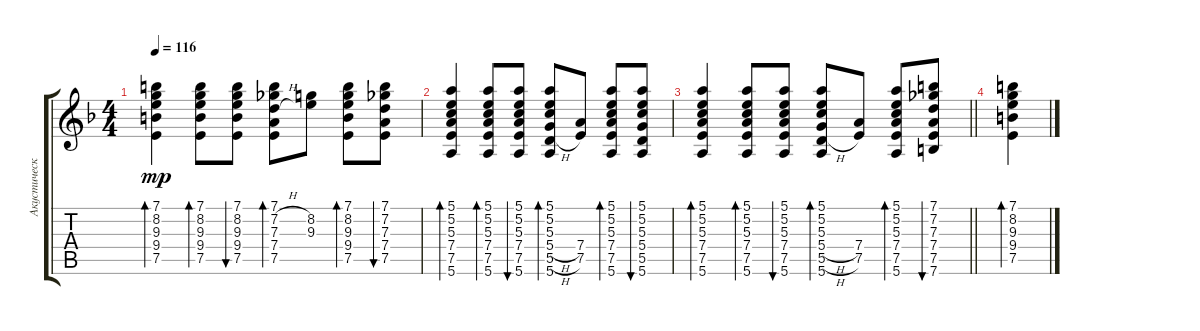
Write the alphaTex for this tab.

\track ("Акустическая Гитара" "Акустическ") {instrument acousticguitarsteel}
\staff {score tabs}
\tuning (E4 B3 G3 D3 A2 E2) {hide}
\ts (4 4)
\tempo 116
\clef g2
\ks dminor
(7.1 8.2 9.3 9.4 7.5).4{bd 60 dy mp} (7.1 8.2 9.3 9.4 7.5).8{bd 60} (7.1 8.2 9.3 9.4 7.5).8{bu 60} (7.1 7.2{h} 7.3{h} 7.4 7.5).8{bd 60} (8.2 9.3).8 (7.1 8.2 9.3 9.4 7.5).8{bd 60} (7.1 7.2 7.3 7.4 7.5).8{bu 60} |
(5.1 5.2 5.3 7.4 7.5 5.6).4{bd 60} (5.1 5.2 5.3 7.4 7.5 5.6).8{bd 60} (5.1 5.2 5.3 7.4 7.5 5.6).8{bu 60} (5.1 5.2 5.3 5.4{h} 5.5{h} 5.6).8{bd 60} (7.4 7.5).8 (5.1 5.2 5.3 7.4 7.5 5.6).8{bd 60} (5.1 5.2 5.3 5.4 5.5 5.6).8{bu 60} |
\barLineRight lightlight
(5.1 5.2 5.3 7.4 7.5 5.6).4{bd 60} (5.1 5.2 5.3 7.4 7.5 5.6).8{bd 60} (5.1 5.2 5.3 7.4 7.5 5.6).8{bu 60} (5.1 5.2 5.3 5.4{h} 5.5{h} 5.6).8{bd 60} (7.4 7.5).8 (5.1 5.2 5.3 7.4 7.5 5.6).8{bd 60} (7.1 7.2 7.3 7.4 7.5 7.6).8{bu 60} |
(7.1 8.2 9.3 9.4 7.5).4{bd 60}
